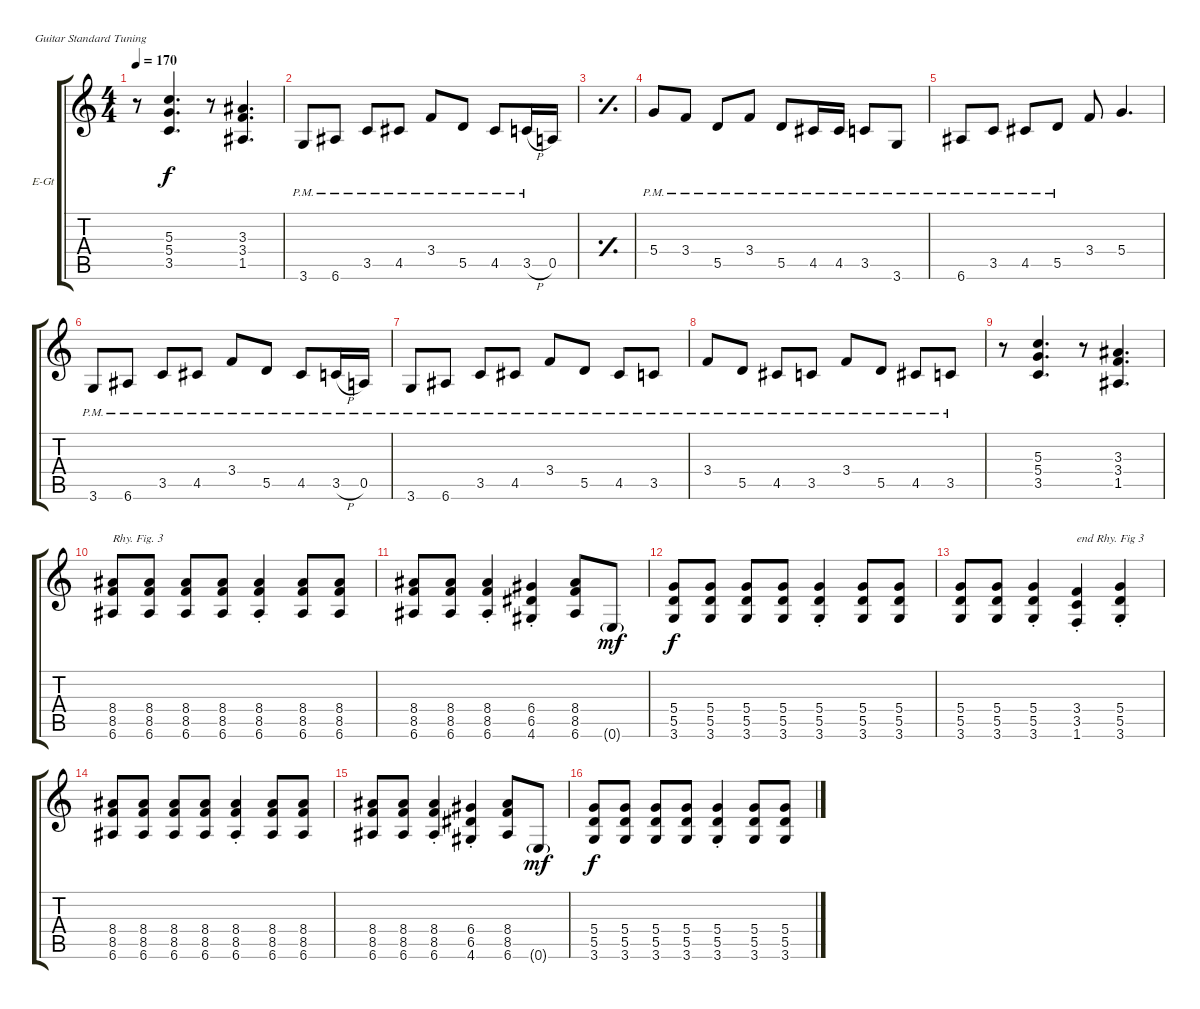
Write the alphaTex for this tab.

\bracketExtendMode groupsimilarinstruments
\firstSystemTrackNameOrientation horizontal
\otherSystemsTrackNameOrientation horizontal
\track ("Guitar 1" "E-Gt") {instrument distortionguitar}
\staff {score tabs}
\tuning (E4 B3 G3 D3 A2 E2)
\ts (4 4)
\tempo 170
\clef g2
\ks c
r.8{dy f} (5.3 5.4 3.5).4{d} r.8 (3.3 3.4 1.5).4{d} |
3.6{pm}.8 6.6{pm}.8 3.5{pm}.8 4.5{pm}.8 3.4{pm}.8 5.5{pm}.8 4.5{pm}.8 3.5{h pm}.16 0.5.16 |
\simile simple
|
\simile none
5.4{pm}.8 3.4{pm}.8 5.5{pm}.8 3.4{pm}.8 5.5{pm}.8 4.5{pm}.16 4.5{pm}.16 3.5{pm}.8 3.6{pm}.8 |
6.6{pm}.8 3.5{pm}.8 4.5{pm}.8 5.5{pm}.8 3.4.8 5.4.4{d} |
3.6{pm}.8 6.6{pm}.8 3.5{pm}.8 4.5{pm}.8 3.4{pm}.8 5.5{pm}.8 4.5{pm}.8 3.5{h pm}.16 0.5{pm}.16 |
3.6{pm}.8 6.6{pm}.8 3.5{pm}.8 4.5{pm}.8 3.4{pm}.8 5.5{pm}.8 4.5{pm}.8 3.5{pm}.8 |
3.4{pm}.8 5.5{pm}.8 4.5{pm}.8 3.5{pm}.8 3.4{pm}.8 5.5{pm}.8 4.5{pm}.8 3.5{pm}.8 |
r.8 (5.3 5.4 3.5).4{d} r.8 (3.3 3.4 1.5).4{d} |
(8.4 8.5 6.6).8{txt "Rhy. Fig. 3"} (8.4 8.5 6.6).8 (8.4 8.5 6.6).8 (8.4 8.5 6.6).8 (8.4{st} 8.5{st} 6.6{st}).4 (8.4 8.5 6.6).8 (8.4 8.5 6.6).8 |
(8.4 8.5 6.6).8 (8.4 8.5 6.6).8 (8.4{st} 8.5{st} 6.6{st}).4 (6.4{st} 6.5{st} 4.6{st}).4 (8.4 8.5 6.6).8 0.6{g}.8{dy mf} |
(5.4 5.5 3.6).8{dy f} (5.4 5.5 3.6).8 (5.4 5.5 3.6).8 (5.4 5.5 3.6).8 (5.4{st} 5.5{st} 3.6{st}).4 (5.4 5.5 3.6).8 (5.4 5.5 3.6).8 |
(5.4 5.5 3.6).8 (5.4 5.5 3.6).8 (5.4{st} 5.5{st} 3.6{st}).4 (3.4{st} 3.5{st} 1.6{st}).4{txt "end Rhy. Fig 3"} (5.4{st} 5.5{st} 3.6{st}).4 |
(8.4 8.5 6.6).8 (8.4 8.5 6.6).8 (8.4 8.5 6.6).8 (8.4 8.5 6.6).8 (8.4{st} 8.5{st} 6.6{st}).4 (8.4 8.5 6.6).8 (8.4 8.5 6.6).8 |
(8.4 8.5 6.6).8 (8.4 8.5 6.6).8 (8.4{st} 8.5{st} 6.6{st}).4 (6.4{st} 6.5{st} 4.6{st}).4 (8.4 8.5 6.6).8 0.6{g}.8{dy mf} |
(5.4 5.5 3.6).8{dy f} (5.4 5.5 3.6).8 (5.4 5.5 3.6).8 (5.4 5.5 3.6).8 (5.4{st} 5.5{st} 3.6{st}).4 (5.4 5.5 3.6).8 (5.4 5.5 3.6).8
